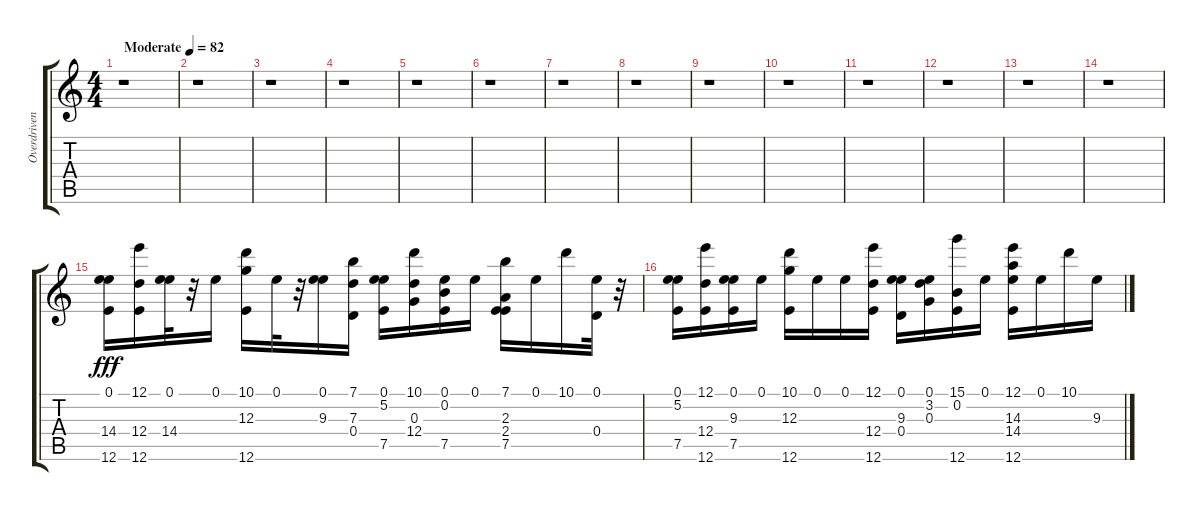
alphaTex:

\track ("Overdriven Guitar" "Overdriven") {instrument distortionguitar}
\staff {score tabs}
\tuning (E4 B3 G3 D3 A2 E2) {hide}
\ts (4 4)
\tempo (82 "Moderate")
\clef g2
\ks c
r.1{dy fff instrument distortionguitar} |
r.1 |
r.1 |
r.1 |
r.1 |
r.1 |
r.1 |
r.1 |
r.1 |
r.1 |
r.1 |
r.1 |
r.1 |
r.1 |
(0.1 14.4 12.6).16 (12.1 12.4 12.6).16 (0.1 14.4).32 r.32 0.1.16 (10.1 12.3 12.6).16 0.1.32 r.32 (0.1 9.3).16 (7.1 7.3 0.4).16 (0.1 5.2 7.5).16 (10.1 0.3 12.4).16 (0.1 0.2 7.5).16 0.1.16 (7.1 2.3 2.4 7.5).16 0.1.16 10.1.16 (0.1 0.4).32 r.32 |
(0.1 5.2 7.5).16 (12.1 12.4 12.6).16 (0.1 9.3 7.5).16 0.1.16 (10.1 12.3 12.6).16 0.1.16 0.1.16 (12.1 12.4 12.6).16 (0.1 9.3 0.4).16 (0.1 3.2 0.3).16 (15.1 0.2 12.6).16 0.1.16 (12.1 14.3 14.4 12.6).16 0.1.16 10.1.16 9.3.16
